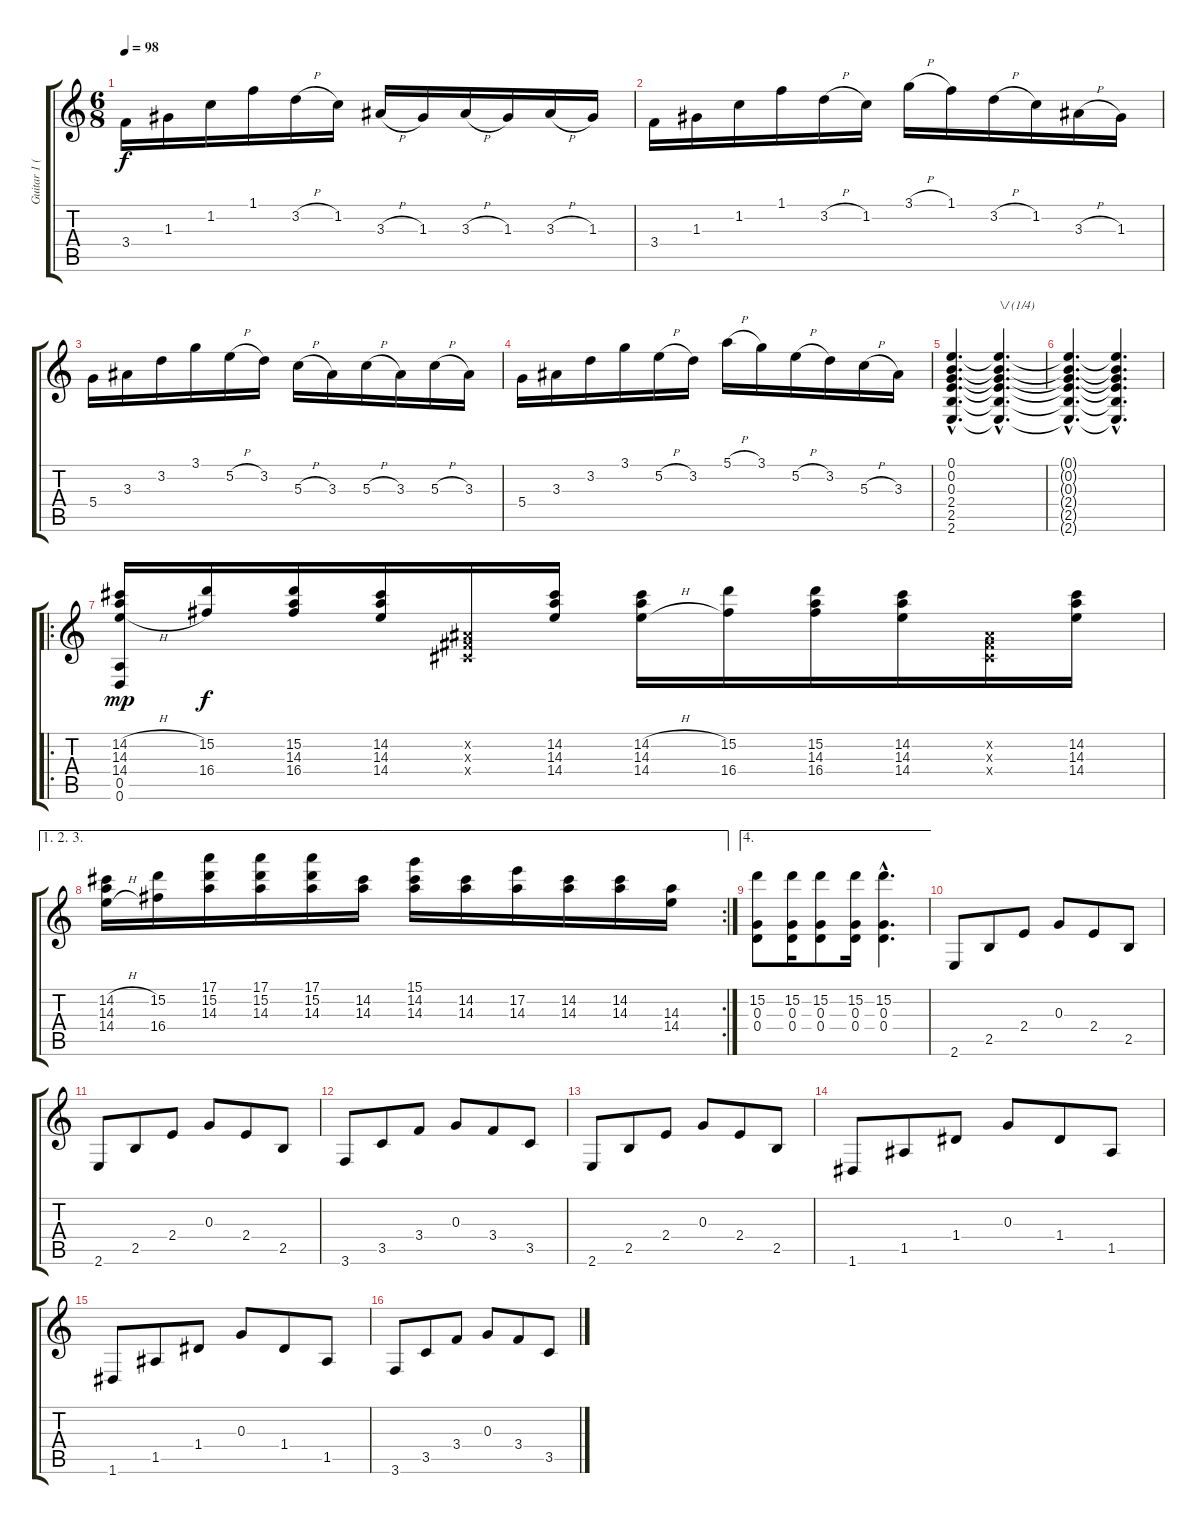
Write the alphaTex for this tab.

\track ("Guitar 1 (electric)" "Guitar 1 (") {instrument electricguitarclean}
\staff {score tabs}
\tuning (E4 B3 G3 D3 A2 D2) {hide}
\ts (6 8)
\tempo 98
\clef g2
\ks c
3.4.16{dy f instrument electricguitarclean} 1.3.16 1.2.16 1.1.16 3.2{h}.16 1.2.16 3.3{h}.16 1.3.16 3.3{h}.16 1.3.16 3.3{h}.16 1.3.16 |
3.4.16 1.3.16 1.2.16 1.1.16 3.2{h}.16 1.2.16 3.1{h}.16 1.1.16 3.2{h}.16 1.2.16 3.3{h}.16 1.3.16 |
5.4.16 3.3.16 3.2.16 3.1.16 5.2{h}.16 3.2.16 5.3{h}.16 3.3.16 5.3{h}.16 3.3.16 5.3{h}.16 3.3.16 |
5.4.16 3.3.16 3.2.16 3.1.16 5.2{h}.16 3.2.16 5.1{h}.16 3.1.16 5.2{h}.16 3.2.16 5.3{h}.16 3.3.16 |
(0.1{hac} 0.2{hac} 0.3{hac} 2.4{hac} 2.5{hac} 2.6{hac}).4{d} (0.1{hac t} 0.2{hac t} 0.3{hac t} 2.4{hac t} 2.5{hac t} 2.6{hac t}).4{d txt "\\/ (1/4)"} |
(0.1{hac t} 0.2{hac t} 0.3{hac t} 2.4{hac t} 2.5{hac t} 2.6{hac t}).4{d} (0.1{hac t} 0.2{hac t} 0.3{hac t} 2.4{hac t} 2.5{hac t} 2.6{hac t}).4{d} |
\ro
(14.2{h} 14.3 14.4{h} 0.5 0.6).16{dy mp} (15.2 16.4).16{dy f} (15.2 14.3 16.4).16 (14.2 14.3 14.4).16 (-1.2{x} -1.3{x} -1.4{x}).16 (14.2 14.3 14.4).16 (14.2{h} 14.3 14.4{h}).16 (15.2 16.4).16 (15.2 14.3 16.4).16 (14.2 14.3 14.4).16 (-1.2{x} -1.3{x} -1.4{x}).16 (14.2 14.3 14.4).16 |
\ae (1 2 3)
\rc 2
(14.2{h} 14.3 14.4{h}).16 (15.2 16.4).16 (17.1 15.2 14.3).16 (17.1 15.2 14.3).16 (17.1 15.2 14.3).16 (14.2 14.3).16 (15.1 14.2 14.3).16 (14.2 14.3).16 (17.2 14.3).16 (14.2 14.3).16 (14.2 14.3).16 (14.3 14.4).16 |
\ae 4
(15.2 0.3 0.4).8 (15.2 0.3 0.4).16 (15.2 0.3 0.4).8 (15.2 0.3 0.4).16 (15.2{hac} 0.3{hac} 0.4{hac}).4{d} |
2.6.8 2.5.8 2.4.8 0.3.8 2.4.8 2.5.8 |
2.6.8 2.5.8 2.4.8 0.3.8 2.4.8 2.5.8 |
3.6.8 3.5.8 3.4.8 0.3.8 3.4.8 3.5.8 |
2.6.8 2.5.8 2.4.8 0.3.8 2.4.8 2.5.8 |
1.6.8 1.5.8 1.4.8 0.3.8 1.4.8 1.5.8 |
1.6.8 1.5.8 1.4.8 0.3.8 1.4.8 1.5.8 |
3.6.8 3.5.8 3.4.8 0.3.8 3.4.8 3.5.8
